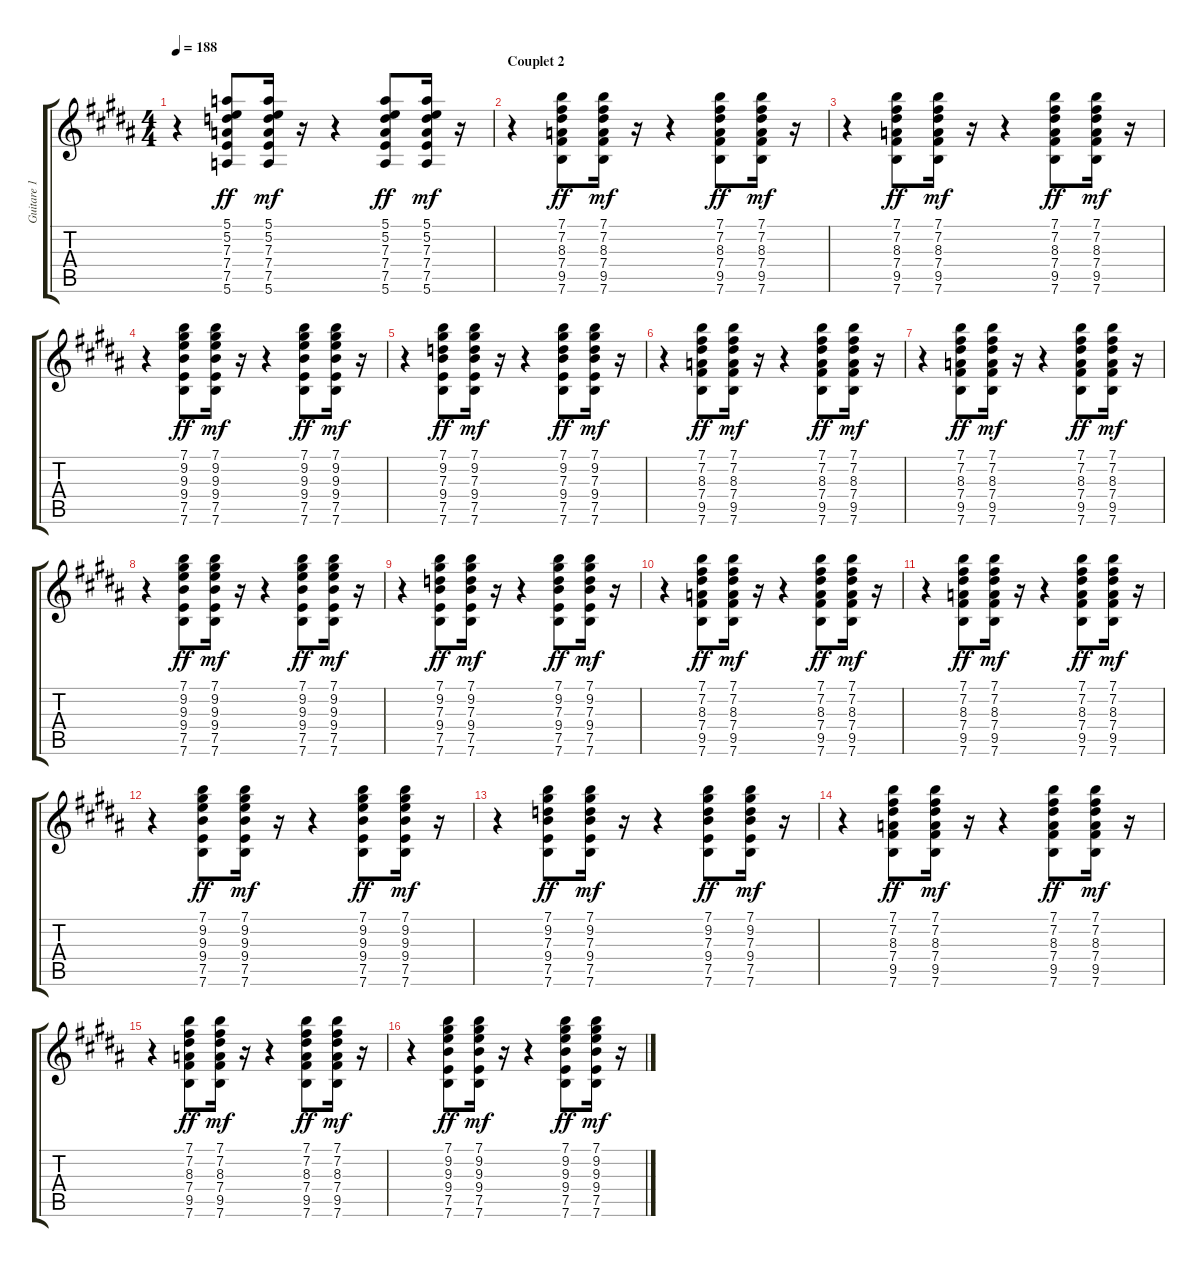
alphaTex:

\track ("Guitare 1" "Guitare 1") {instrument electricguitarmuted}
\staff {score tabs}
\tuning (E4 B3 G3 D3 A2 E2) {hide}
\ts (4 4)
\tempo 188
\clef g2
\ks b
r.4{dy mf} (5.1 5.2 7.3 7.4 7.5 5.6).8{dy ff} (5.1 5.2 7.3 7.4 7.5 5.6).16{dy mf} r.16 r.4 (5.1 5.2 7.3 7.4 7.5 5.6).8{dy ff} (5.1 5.2 7.3 7.4 7.5 5.6).16{dy mf} r.16 |
\section ("" "Couplet 2")
r.4 (7.1 7.2 8.3 7.4 9.5 7.6).8{dy ff} (7.1 7.2 8.3 7.4 9.5 7.6).16{dy mf} r.16 r.4 (7.1 7.2 8.3 7.4 9.5 7.6).8{dy ff} (7.1 7.2 8.3 7.4 9.5 7.6).16{dy mf} r.16 |
r.4 (7.1 7.2 8.3 7.4 9.5 7.6).8{dy ff} (7.1 7.2 8.3 7.4 9.5 7.6).16{dy mf} r.16 r.4 (7.1 7.2 8.3 7.4 9.5 7.6).8{dy ff} (7.1 7.2 8.3 7.4 9.5 7.6).16{dy mf} r.16 |
r.4 (7.1 9.2 9.3 9.4 7.5 7.6).8{dy ff} (7.1 9.2 9.3 9.4 7.5 7.6).16{dy mf} r.16 r.4 (7.1 9.2 9.3 9.4 7.5 7.6).8{dy ff} (7.1 9.2 9.3 9.4 7.5 7.6).16{dy mf} r.16 |
r.4 (7.1 9.2 7.3 9.4 7.5 7.6).8{dy ff} (7.1 9.2 7.3 9.4 7.5 7.6).16{dy mf} r.16 r.4 (7.1 9.2 7.3 9.4 7.5 7.6).8{dy ff} (7.1 9.2 7.3 9.4 7.5 7.6).16{dy mf} r.16 |
r.4 (7.1 7.2 8.3 7.4 9.5 7.6).8{dy ff} (7.1 7.2 8.3 7.4 9.5 7.6).16{dy mf} r.16 r.4 (7.1 7.2 8.3 7.4 9.5 7.6).8{dy ff} (7.1 7.2 8.3 7.4 9.5 7.6).16{dy mf} r.16 |
r.4 (7.1 7.2 8.3 7.4 9.5 7.6).8{dy ff} (7.1 7.2 8.3 7.4 9.5 7.6).16{dy mf} r.16 r.4 (7.1 7.2 8.3 7.4 9.5 7.6).8{dy ff} (7.1 7.2 8.3 7.4 9.5 7.6).16{dy mf} r.16 |
r.4 (7.1 9.2 9.3 9.4 7.5 7.6).8{dy ff} (7.1 9.2 9.3 9.4 7.5 7.6).16{dy mf} r.16 r.4 (7.1 9.2 9.3 9.4 7.5 7.6).8{dy ff} (7.1 9.2 9.3 9.4 7.5 7.6).16{dy mf} r.16 |
r.4 (7.1 9.2 7.3 9.4 7.5 7.6).8{dy ff} (7.1 9.2 7.3 9.4 7.5 7.6).16{dy mf} r.16 r.4 (7.1 9.2 7.3 9.4 7.5 7.6).8{dy ff} (7.1 9.2 7.3 9.4 7.5 7.6).16{dy mf} r.16 |
r.4 (7.1 7.2 8.3 7.4 9.5 7.6).8{dy ff} (7.1 7.2 8.3 7.4 9.5 7.6).16{dy mf} r.16 r.4 (7.1 7.2 8.3 7.4 9.5 7.6).8{dy ff} (7.1 7.2 8.3 7.4 9.5 7.6).16{dy mf} r.16 |
r.4 (7.1 7.2 8.3 7.4 9.5 7.6).8{dy ff} (7.1 7.2 8.3 7.4 9.5 7.6).16{dy mf} r.16 r.4 (7.1 7.2 8.3 7.4 9.5 7.6).8{dy ff} (7.1 7.2 8.3 7.4 9.5 7.6).16{dy mf} r.16 |
r.4 (7.1 9.2 9.3 9.4 7.5 7.6).8{dy ff} (7.1 9.2 9.3 9.4 7.5 7.6).16{dy mf} r.16 r.4 (7.1 9.2 9.3 9.4 7.5 7.6).8{dy ff} (7.1 9.2 9.3 9.4 7.5 7.6).16{dy mf} r.16 |
r.4 (7.1 9.2 7.3 9.4 7.5 7.6).8{dy ff} (7.1 9.2 7.3 9.4 7.5 7.6).16{dy mf} r.16 r.4 (7.1 9.2 7.3 9.4 7.5 7.6).8{dy ff} (7.1 9.2 7.3 9.4 7.5 7.6).16{dy mf} r.16 |
r.4 (7.1 7.2 8.3 7.4 9.5 7.6).8{dy ff} (7.1 7.2 8.3 7.4 9.5 7.6).16{dy mf} r.16 r.4 (7.1 7.2 8.3 7.4 9.5 7.6).8{dy ff} (7.1 7.2 8.3 7.4 9.5 7.6).16{dy mf} r.16 |
r.4 (7.1 7.2 8.3 7.4 9.5 7.6).8{dy ff} (7.1 7.2 8.3 7.4 9.5 7.6).16{dy mf} r.16 r.4 (7.1 7.2 8.3 7.4 9.5 7.6).8{dy ff} (7.1 7.2 8.3 7.4 9.5 7.6).16{dy mf} r.16 |
r.4 (7.1 9.2 9.3 9.4 7.5 7.6).8{dy ff} (7.1 9.2 9.3 9.4 7.5 7.6).16{dy mf} r.16 r.4 (7.1 9.2 9.3 9.4 7.5 7.6).8{dy ff} (7.1 9.2 9.3 9.4 7.5 7.6).16{dy mf} r.16
